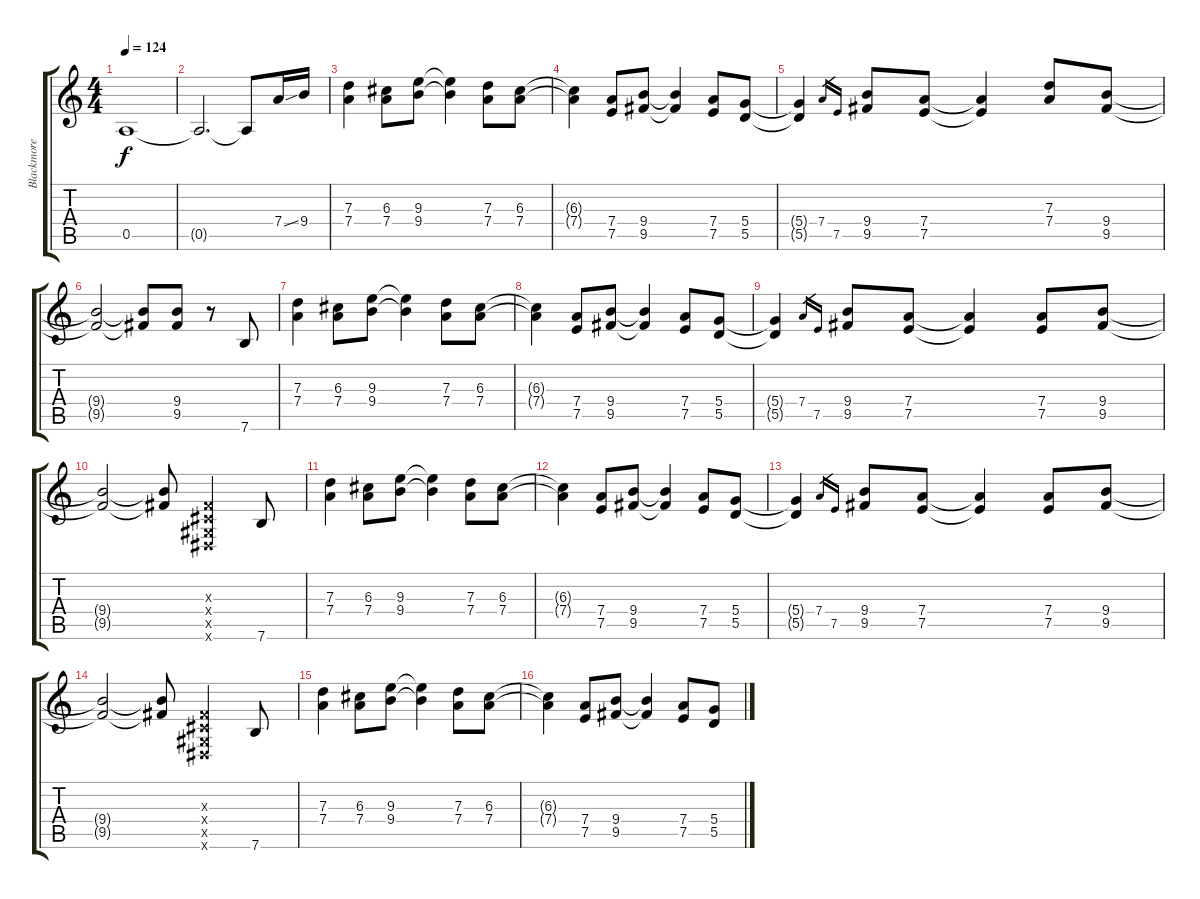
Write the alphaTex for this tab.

\track ("Blackmore" "Blackmore") {instrument overdrivenguitar}
\staff {score tabs}
\tuning (E4 B3 G3 D3 A2 E2) {hide}
\ts (4 4)
\tempo 124
\clef g2
\ks c
0.5.1{dy f} |
0.5{t}.2{d} 0.5{t}.8 7.4{ss}.16 9.4.16 |
(7.3 7.4).4 (6.3 7.4).8 (9.3 9.4).8 (9.3{t} 9.4{t}).4 (7.3 7.4).8 (6.3 7.4).8 |
(6.3{t} 7.4{t}).4 (7.4 7.5).8 (9.4 9.5).8 (9.4{t} 9.5{t}).4 (7.4 7.5).8 (5.4 5.5).8 |
(5.4{t} 5.5{t}).4 7.4.16{gr} 7.5.16{gr} (9.4 9.5).8 (7.4 7.5).8 (7.4{t} 7.5{t}).4 (7.3 7.4).8 (9.4 9.5).8 |
(9.4{t} 9.5{t}).2 (9.4{t} 9.5{t}).8 (9.4 9.5).8 r.8 7.6.8 |
(7.3 7.4).4 (6.3 7.4).8 (9.3 9.4).8 (9.3{t} 9.4{t}).4 (7.3 7.4).8 (6.3 7.4).8 |
(6.3{t} 7.4{t}).4 (7.4 7.5).8 (9.4 9.5).8 (9.4{t} 9.5{t}).4 (7.4 7.5).8 (5.4 5.5).8 |
(5.4{t} 5.5{t}).4 7.4.16{gr} 7.5.16{gr} (9.4 9.5).8 (7.4 7.5).8 (7.4{t} 7.5{t}).4 (7.4 7.5).8 (9.4 9.5).8 |
(9.4{t} 9.5{t}).2 (9.4{t} 9.5{t}).8 (-1.3{x} -1.4{x} -1.5{x} -1.6{x}).4 7.6.8 |
(7.3 7.4).4 (6.3 7.4).8 (9.3 9.4).8 (9.3{t} 9.4{t}).4 (7.3 7.4).8 (6.3 7.4).8 |
(6.3{t} 7.4{t}).4 (7.4 7.5).8 (9.4 9.5).8 (9.4{t} 9.5{t}).4 (7.4 7.5).8 (5.4 5.5).8 |
(5.4{t} 5.5{t}).4 7.4.16{gr} 7.5.16{gr} (9.4 9.5).8 (7.4 7.5).8 (7.4{t} 7.5{t}).4 (7.4 7.5).8 (9.4 9.5).8 |
(9.4{t} 9.5{t}).2 (9.4{t} 9.5{t}).8 (-1.3{x} -1.4{x} -1.5{x} -1.6{x}).4 7.6.8 |
(7.3 7.4).4 (6.3 7.4).8 (9.3 9.4).8 (9.3{t} 9.4{t}).4 (7.3 7.4).8 (6.3 7.4).8 |
(6.3{t} 7.4{t}).4 (7.4 7.5).8 (9.4 9.5).8 (9.4{t} 9.5{t}).4 (7.4 7.5).8 (5.4 5.5).8
